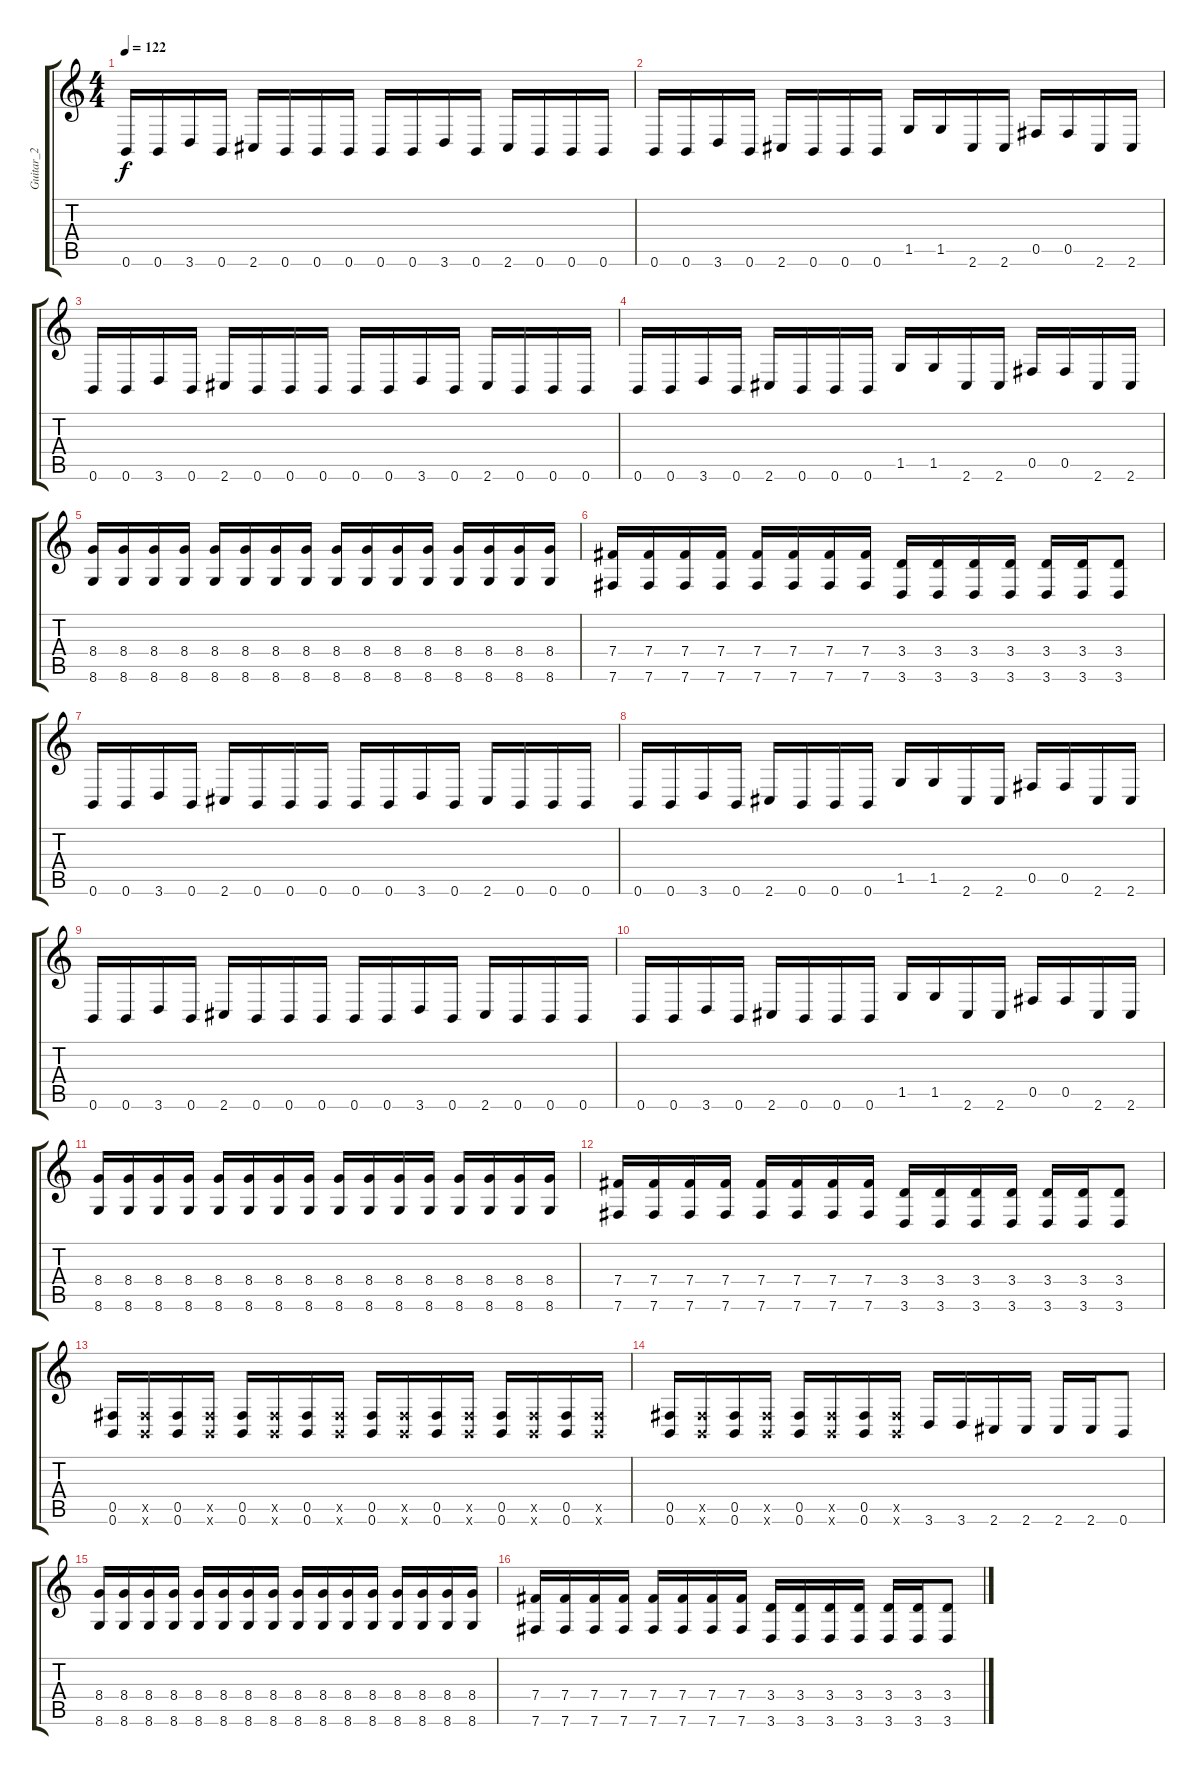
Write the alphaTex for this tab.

\track ("Guitar_2" "Guitar_2") {instrument distortionguitar}
\staff {score tabs}
\tuning (Db4 Ab3 E3 B2 Gb2 B1) {hide}
\ts (4 4)
\tempo 122
\clef g2
\ks c
0.6.16{dy f} 0.6.16 3.6.16 0.6.16 2.6.16 0.6.16 0.6.16 0.6.16 0.6.16 0.6.16 3.6.16 0.6.16 2.6.16 0.6.16 0.6.16 0.6.16 |
0.6.16 0.6.16 3.6.16 0.6.16 2.6.16 0.6.16 0.6.16 0.6.16 1.5.16 1.5.16 2.6.16 2.6.16 0.5.16 0.5.16 2.6.16 2.6.16 |
0.6.16 0.6.16 3.6.16 0.6.16 2.6.16 0.6.16 0.6.16 0.6.16 0.6.16 0.6.16 3.6.16 0.6.16 2.6.16 0.6.16 0.6.16 0.6.16 |
0.6.16 0.6.16 3.6.16 0.6.16 2.6.16 0.6.16 0.6.16 0.6.16 1.5.16 1.5.16 2.6.16 2.6.16 0.5.16 0.5.16 2.6.16 2.6.16 |
(8.4 8.6).16 (8.4 8.6).16 (8.4 8.6).16 (8.4 8.6).16 (8.4 8.6).16 (8.4 8.6).16 (8.4 8.6).16 (8.4 8.6).16 (8.4 8.6).16 (8.4 8.6).16 (8.4 8.6).16 (8.4 8.6).16 (8.4 8.6).16 (8.4 8.6).16 (8.4 8.6).16 (8.4 8.6).16 |
(7.4 7.6).16 (7.4 7.6).16 (7.4 7.6).16 (7.4 7.6).16 (7.4 7.6).16 (7.4 7.6).16 (7.4 7.6).16 (7.4 7.6).16 (3.4 3.6).16 (3.4 3.6).16 (3.4 3.6).16 (3.4 3.6).16 (3.4 3.6).16 (3.4 3.6).16 (3.4 3.6).8 |
0.6.16 0.6.16 3.6.16 0.6.16 2.6.16 0.6.16 0.6.16 0.6.16 0.6.16 0.6.16 3.6.16 0.6.16 2.6.16 0.6.16 0.6.16 0.6.16 |
0.6.16 0.6.16 3.6.16 0.6.16 2.6.16 0.6.16 0.6.16 0.6.16 1.5.16 1.5.16 2.6.16 2.6.16 0.5.16 0.5.16 2.6.16 2.6.16 |
0.6.16 0.6.16 3.6.16 0.6.16 2.6.16 0.6.16 0.6.16 0.6.16 0.6.16 0.6.16 3.6.16 0.6.16 2.6.16 0.6.16 0.6.16 0.6.16 |
0.6.16 0.6.16 3.6.16 0.6.16 2.6.16 0.6.16 0.6.16 0.6.16 1.5.16 1.5.16 2.6.16 2.6.16 0.5.16 0.5.16 2.6.16 2.6.16 |
(8.4 8.6).16 (8.4 8.6).16 (8.4 8.6).16 (8.4 8.6).16 (8.4 8.6).16 (8.4 8.6).16 (8.4 8.6).16 (8.4 8.6).16 (8.4 8.6).16 (8.4 8.6).16 (8.4 8.6).16 (8.4 8.6).16 (8.4 8.6).16 (8.4 8.6).16 (8.4 8.6).16 (8.4 8.6).16 |
(7.4 7.6).16 (7.4 7.6).16 (7.4 7.6).16 (7.4 7.6).16 (7.4 7.6).16 (7.4 7.6).16 (7.4 7.6).16 (7.4 7.6).16 (3.4 3.6).16 (3.4 3.6).16 (3.4 3.6).16 (3.4 3.6).16 (3.4 3.6).16 (3.4 3.6).16 (3.4 3.6).8 |
(0.5 0.6).16 (0.5{x} 0.6{x}).16 (0.5 0.6).16 (0.5{x} 0.6{x}).16 (0.5 0.6).16 (0.5{x} 0.6{x}).16 (0.5 0.6).16 (0.5{x} 0.6{x}).16 (0.5 0.6).16 (0.5{x} 0.6{x}).16 (0.5 0.6).16 (0.5{x} 0.6{x}).16 (0.5 0.6).16 (0.5{x} 0.6{x}).16 (0.5 0.6).16 (0.5{x} 0.6{x}).16 |
(0.5 0.6).16 (0.5{x} 0.6{x}).16 (0.5 0.6).16 (0.5{x} 0.6{x}).16 (0.5 0.6).16 (0.5{x} 0.6{x}).16 (0.5 0.6).16 (0.5{x} 0.6{x}).16 3.6.16 3.6.16 2.6.16 2.6.16 2.6.16 2.6.16 0.6.8 |
(8.4 8.6).16 (8.4 8.6).16 (8.4 8.6).16 (8.4 8.6).16 (8.4 8.6).16 (8.4 8.6).16 (8.4 8.6).16 (8.4 8.6).16 (8.4 8.6).16 (8.4 8.6).16 (8.4 8.6).16 (8.4 8.6).16 (8.4 8.6).16 (8.4 8.6).16 (8.4 8.6).16 (8.4 8.6).16 |
(7.4 7.6).16 (7.4 7.6).16 (7.4 7.6).16 (7.4 7.6).16 (7.4 7.6).16 (7.4 7.6).16 (7.4 7.6).16 (7.4 7.6).16 (3.4 3.6).16 (3.4 3.6).16 (3.4 3.6).16 (3.4 3.6).16 (3.4 3.6).16 (3.4 3.6).16 (3.4 3.6).8
